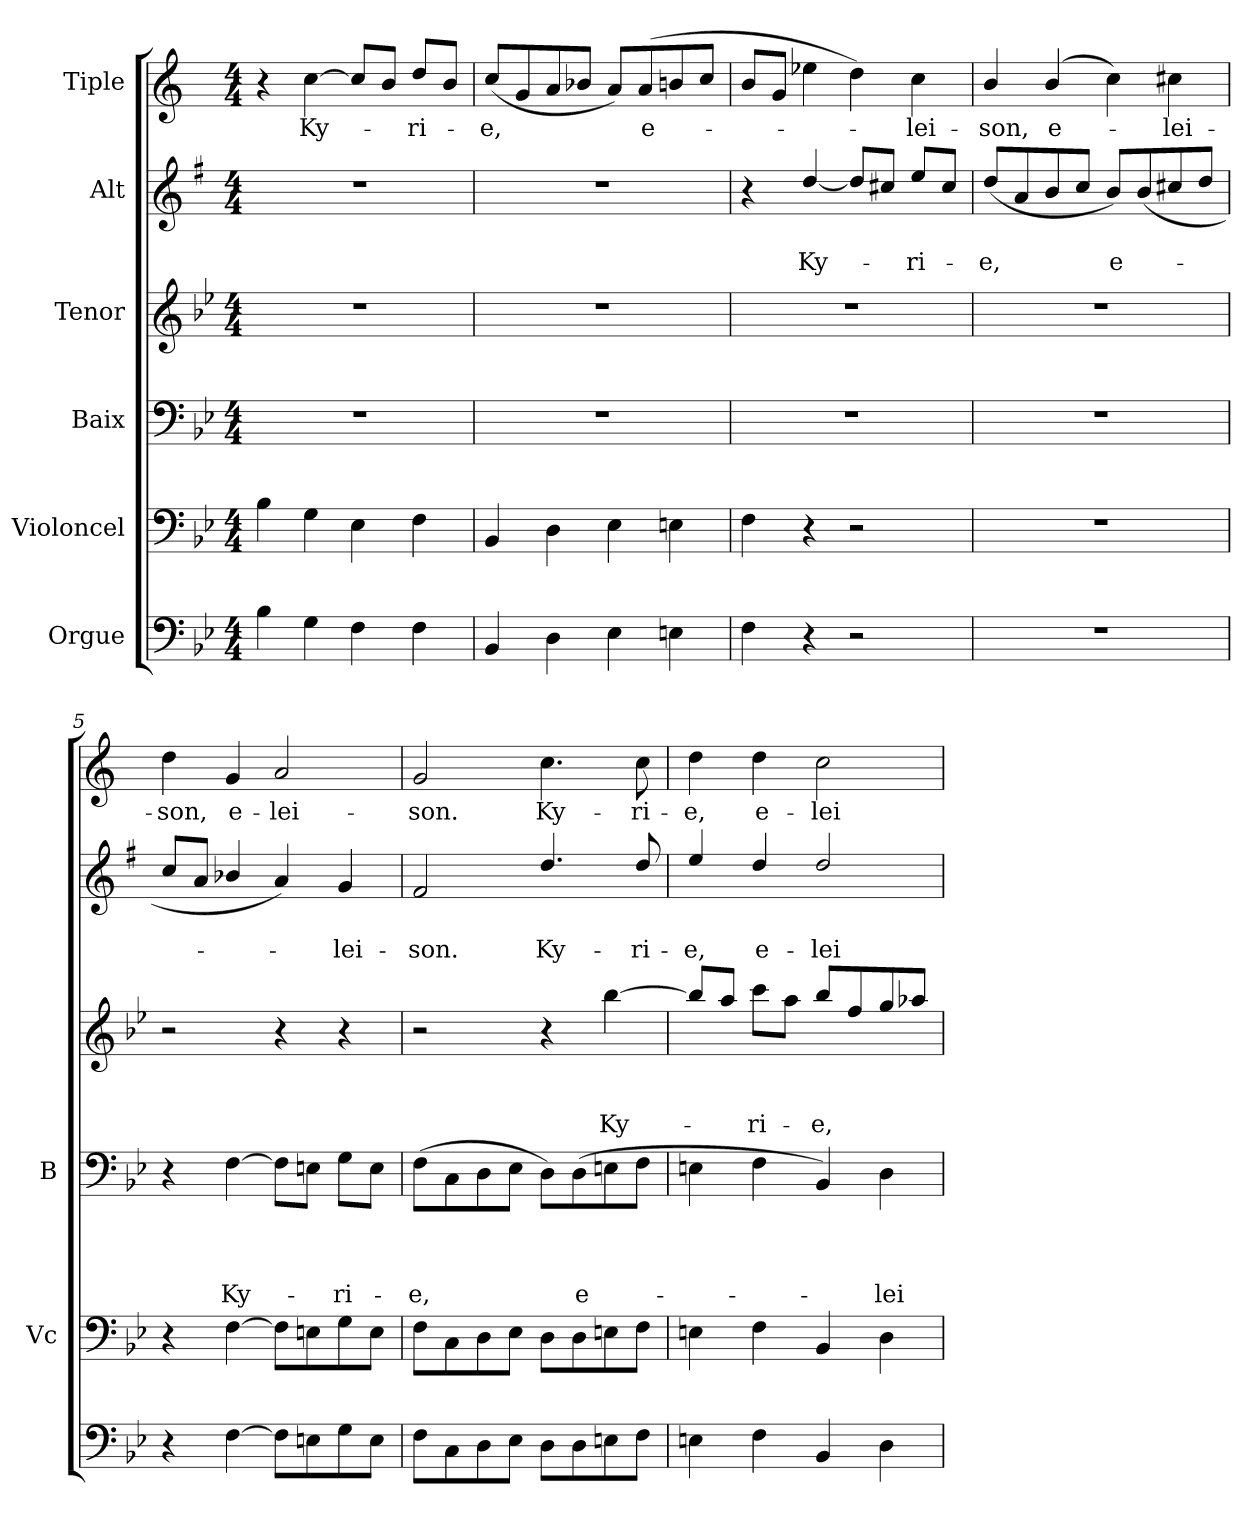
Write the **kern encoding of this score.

**kern	**kern	**kern	**text	**text	**text	**text	**kern	**text	**text	**text	**kern	**text	**text	**kern	**text
*part6	*part5	*part4	*part4	*part4	*part4	*part4	*part3	*part3	*part3	*part3	*part2	*part2	*part2	*part1	*part1
*staff6	*staff5	*staff4	*staff4	*staff4	*staff4	*staff4	*staff3	*staff3	*staff3	*staff3	*staff2	*staff2	*staff2	*staff1	*staff1
*I"Orgue	*I"Violoncel	*I"Baix	*	*	*	*	*I"Tenor	*	*	*	*I"Alt	*	*	*I"Tiple	*
*	*I'Vc	*I'B	*	*	*	*	*	*	*	*	*	*	*	*	*
*clefF4	*clefF4	*clefF4	*	*	*	*	*clefG2	*	*	*	*clefG2	*	*	*clefG2	*
*	*	*	*	*	*	*	*ITrd8c14	*	*	*	*ITrd5c9	*	*	*ITrd1c2	*
*k[b-e-]	*k[b-e-]	*k[b-e-]	*	*	*	*	*k[b-e-]	*	*	*	*k[b-e-]	*	*	*k[b-e-]	*
*B-:	*B-:	*B-:	*	*	*	*	*B-:	*	*	*	*B-:	*	*	*B-:	*
*M4/4	*M4/4	*M4/4	*	*	*	*	*M4/4	*	*	*	*M4/4	*	*	*M4/4	*
=1	=1	=1	=1	=1	=1	=1	=1	=1	=1	=1	=1	=1	=1	=1	=1
4B-\	4B-\	1r	.	.	.	.	1r	.	.	.	1r	.	.	4r	.
!	!	!	!	!	!	!	!	!	!	!	!	!	!	!	!LO:LY:b
4G\	4G\	.	.	.	.	.	.	.	.	.	.	.	.	[>4b-\	Ky-
4F\	4E-\	.	.	.	.	.	.	.	.	.	.	.	.	8b-/L]	.
.	.	.	.	.	.	.	.	.	.	.	.	.	.	8a/J	.
!	!	!	!	!	!	!	!	!	!	!	!	!	!	!	!LO:LY:b
4F\	4F\	.	.	.	.	.	.	.	.	.	.	.	.	8cc/L	-ri-
.	.	.	.	.	.	.	.	.	.	.	.	.	.	8a/J	.
=2	=2	=2	=2	=2	=2	=2	=2	=2	=2	=2	=2	=2	=2	=2	=2
!	!	!	!	!	!	!	!	!	!	!	!	!	!	!	!LO:LY:b
4BB-/	4BB-/	1r	.	.	.	.	1r	.	.	.	1r	.	.	(>8b-/L	-e,
.	.	.	.	.	.	.	.	.	.	.	.	.	.	8f/	.
4D\	4D\	.	.	.	.	.	.	.	.	.	.	.	.	8g/	.
.	.	.	.	.	.	.	.	.	.	.	.	.	.	8a-X/J	.
4E-\	4E-\	.	.	.	.	.	.	.	.	.	.	.	.	8g/L)	.
!	!	!	!	!	!	!	!	!	!	!	!	!	!	!	!LO:LY:b
.	.	.	.	.	.	.	.	.	.	.	.	.	.	(>8g/	e-
4En\	4En\	.	.	.	.	.	.	.	.	.	.	.	.	8an/	.
.	.	.	.	.	.	.	.	.	.	.	.	.	.	8b-/J	.
=3	=3	=3	=3	=3	=3	=3	=3	=3	=3	=3	=3	=3	=3	=3	=3
4F\	4F\	1r	.	.	.	.	1r	.	.	.	4r	.	.	8a/L	.
.	.	.	.	.	.	.	.	.	.	.	.	.	.	8f/J	.
!	!	!	!	!	!	!	!	!	!	!	!	!	!LO:LY:b	!	!
4r	4r	.	.	.	.	.	.	.	.	.	[<4f/	.	Ky-	4dd-X\	.
2r	2r	.	.	.	.	.	.	.	.	.	8f/L]	.	.	4cc\)	.
.	.	.	.	.	.	.	.	.	.	.	8en/J	.	.	.	.
!	!	!	!	!	!	!	!	!	!	!	!	!	!LO:LY:b	!	!LO:LY:b
.	.	.	.	.	.	.	.	.	.	.	8g/L	.	-ri-	4b-\	-lei-
.	.	.	.	.	.	.	.	.	.	.	8e/J	.	.	.	.
=4	=4	=4	=4	=4	=4	=4	=4	=4	=4	=4	=4	=4	=4	=4	=4
!	!	!	!	!	!	!	!	!	!	!	!	!	!LO:LY:b	!	!LO:LY:b
1r	1r	1r	.	.	.	.	1r	.	.	.	(>8f/L	.	-e,	4a/	-son,
.	.	.	.	.	.	.	.	.	.	.	8c/	.	.	.	.
!	!	!	!	!	!	!	!	!	!	!	!	!	!	!	!LO:LY:b
.	.	.	.	.	.	.	.	.	.	.	8d/	.	.	(>4a/	e-
.	.	.	.	.	.	.	.	.	.	.	8e-/J	.	.	.	.
!	!	!	!	!	!	!	!	!	!	!	!	!	!LO:LY:b	!	!
.	.	.	.	.	.	.	.	.	.	.	8d/L)	.	e-	4b-\)	.
.	.	.	.	.	.	.	.	.	.	.	(>8d/	.	.	.	.
!	!	!	!	!	!	!	!	!	!	!	!	!	!	!	!LO:LY:b
.	.	.	.	.	.	.	.	.	.	.	8en/	.	.	4bn\	-lei-
.	.	.	.	.	.	.	.	.	.	.	8f/J	.	.	.	.
=5	=5	=5	=5	=5	=5	=5	=5	=5	=5	=5	=5	=5	=5	=5	=5
!	!	!	!	!	!	!	!	!	!	!	!	!	!	!	!LO:LY:b
4r	4r	4r	.	.	.	.	2r	.	.	.	8e-/L	.	.	4cc\	-son,
.	.	.	.	.	.	.	.	.	.	.	8c/J	.	.	.	.
!	!	!	!	!	!	!LO:LY:b	!	!	!	!	!	!	!	!	!LO:LY:b
[>4F\	[>4F\	[>4F\	.	.	.	Ky-	.	.	.	.	4d-X/	.	.	4f/	e-
!	!	!	!	!	!	!	!	!	!	!	!	!	!	!	!LO:LY:b
8F\L]	8F\L]	8F\L]	.	.	.	.	4r	.	.	.	4c/)	.	.	2g/	-lei-
8En\	8En\	8En\J	.	.	.	.	.	.	.	.	.	.	.	.	.
!	!	!	!	!	!	!LO:LY:b	!	!	!	!	!	!	!LO:LY:b	!	!
8G\	8G\	8G\L	.	.	.	-ri-	4r	.	.	.	4B-/	.	-lei-	.	.
8E\J	8E\J	8E\J	.	.	.	.	.	.	.	.	.	.	.	.	.
!!LO:LB:g=z
=6	=6	=6	=6	=6	=6	=6	=6	=6	=6	=6	=6	=6	=6	=6	=6
!	!	!	!	!	!	!LO:LY:b	!	!	!	!	!	!	!LO:LY:b	!	!LO:LY:b
8F\L	8F\L	(>8F\L	.	.	.	-e,	2r	.	.	.	2A/	.	-son.	2f/	-son.
8C\	8C\	8C\	.	.	.	.	.	.	.	.	.	.	.	.	.
8D\	8D\	8D\	.	.	.	.	.	.	.	.	.	.	.	.	.
8E-\J	8E-\J	8E-\J	.	.	.	.	.	.	.	.	.	.	.	.	.
!	!	!	!	!	!	!	!	!	!	!	!	!	!LO:LY:b	!	!LO:LY:b
8D\L	8D\L	8D\L)	.	.	.	.	4r	.	.	.	4.f/	.	Ky-	4.b-\	Ky-
!	!	!	!	!	!	!LO:LY:b	!	!	!	!	!	!	!	!	!
8D\	8D\	(>8D\	.	.	.	e-	.	.	.	.	.	.	.	.	.
!	!	!	!	!	!	!	!	!	!	!LO:LY:b	!	!	!	!	!
8En\	8En\	8En\	.	.	.	.	[>4b-\	.	.	Ky-	.	.	.	.	.
!	!	!	!	!	!	!	!	!	!	!	!	!	!LO:LY:b	!	!LO:LY:b
8F\J	8F\J	8F\J	.	.	.	.	.	.	.	.	8f/	.	-ri-	8b-\	-ri-
=7	=7	=7	=7	=7	=7	=7	=7	=7	=7	=7	=7	=7	=7	=7	=7
!	!	!	!	!	!	!	!	!	!	!	!	!	!LO:LY:b	!	!LO:LY:b
4En\	4En\	4En\	.	.	.	.	8b-/L]	.	.	.	4g/	.	-e,	4cc\	-e,
.	.	.	.	.	.	.	8a/J	.	.	.	.	.	.	.	.
!	!	!	!	!	!	!	!	!	!	!LO:LY:b	!	!	!LO:LY:b	!	!LO:LY:b
4F\	4F\	4F\	.	.	.	.	8cc\L	.	.	-ri-	4f/	.	e-	4cc\	e-
.	.	.	.	.	.	.	8a\J	.	.	.	.	.	.	.	.
!	!	!	!	!	!	!	!	!	!	!LO:LY:b	!	!	!LO:LY:b	!	!LO:LY:b
4BB-/	4BB-/	4BB-/)	.	.	.	.	8b-/L	.	.	-e,	2f/	.	-lei	2b-\	-lei-
.	.	.	.	.	.	.	8f/	.	.	.	.	.	.	.	.
!	!	!	!	!	!	!LO:LY:b	!	!	!	!	!	!	!	!	!
4D\	4D\	4D\	.	.	.	-lei-	8g/	.	.	.	.	.	.	.	.
.	.	.	.	.	.	.	8a-X/J	.	.	.	.	.	.	.	.
=	=	=	=	=	=	=	=	=	=	=	=	=	=	=	=
*-	*-	*-	*-	*-	*-	*-	*-	*-	*-	*-	*-	*-	*-	*-	*-
